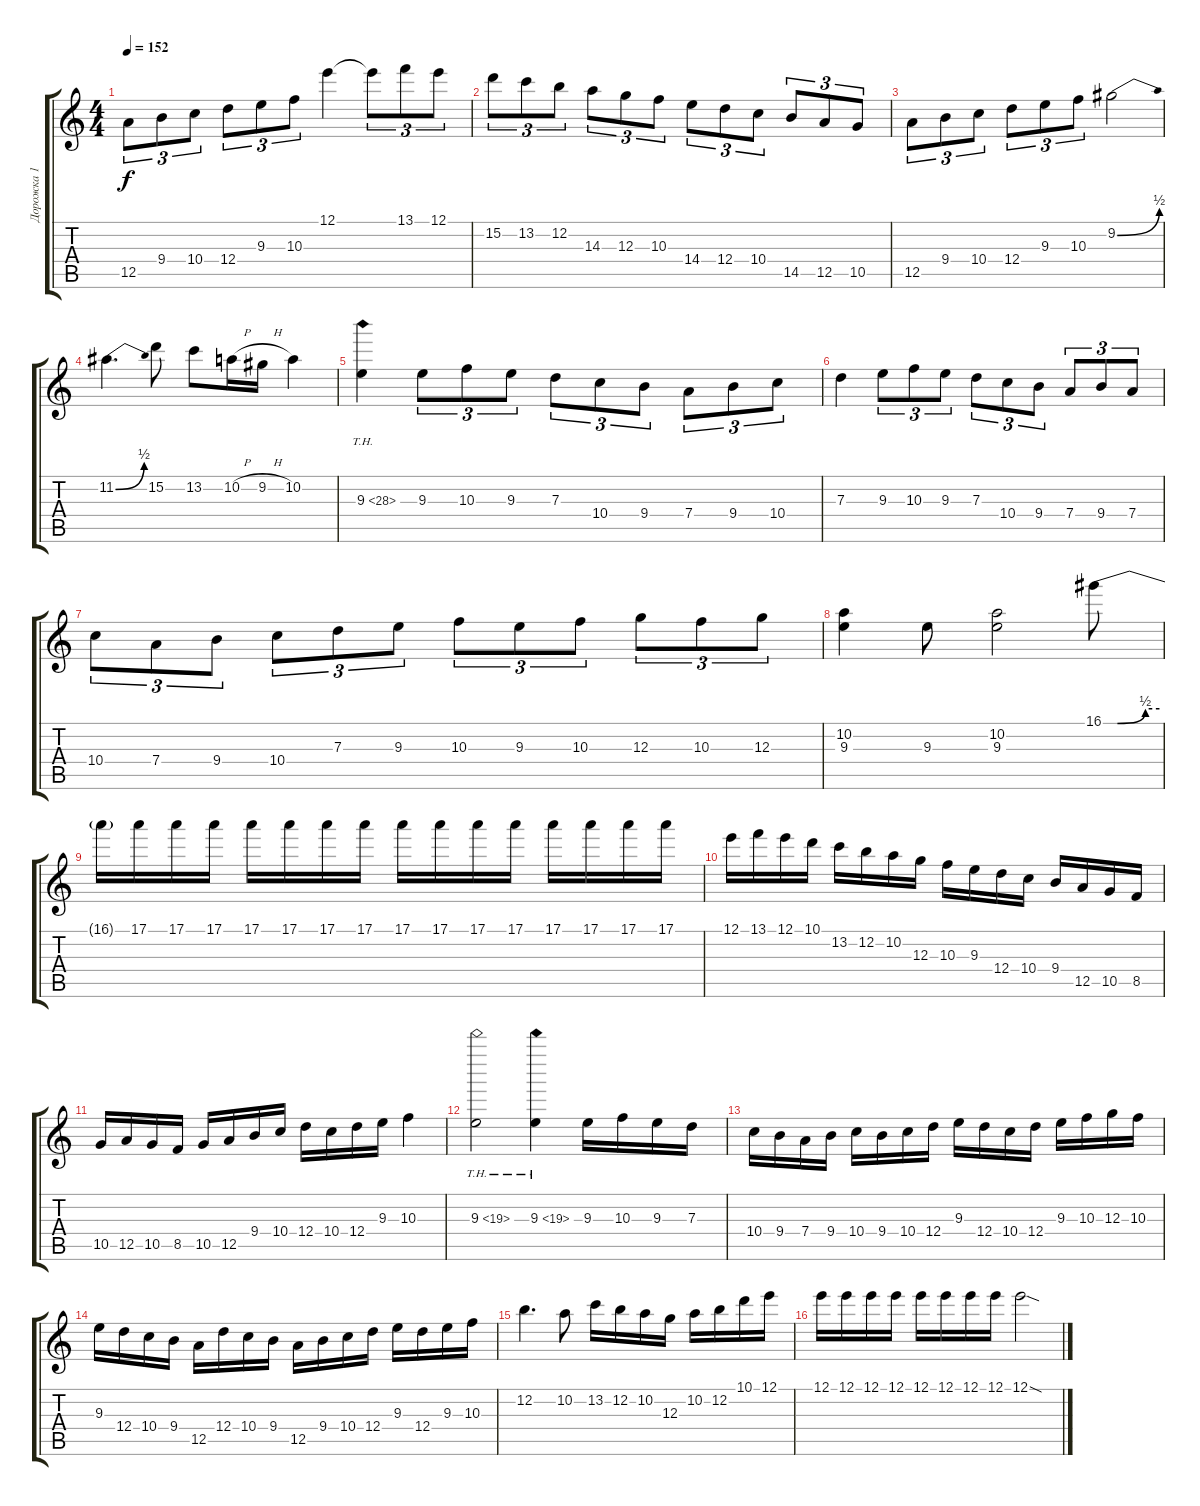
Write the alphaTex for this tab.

\track ("Дорожка 1" "Дорожка 1") {instrument electricguitarclean}
\staff {score tabs}
\tuning (E4 B3 G3 D3 A2 E2) {hide}
\ts (4 4)
\tempo 152
\clef g2
\ks c
12.5.8{tu (3 2) dy f} 9.4.8{tu (3 2)} 10.4.8{tu (3 2)} 12.4.8{tu (3 2)} 9.3.8{tu (3 2)} 10.3.8{tu (3 2)} 12.1.4 12.1{t}.8{tu (3 2)} 13.1.8{tu (3 2)} 12.1.8{tu (3 2)} |
15.2.8{tu (3 2)} 13.2.8{tu (3 2)} 12.2.8{tu (3 2)} 14.3.8{tu (3 2)} 12.3.8{tu (3 2)} 10.3.8{tu (3 2)} 14.4.8{tu (3 2)} 12.4.8{tu (3 2)} 10.4.8{tu (3 2)} 14.5.8{tu (3 2)} 12.5.8{tu (3 2)} 10.5.8{tu (3 2)} |
12.5.8{tu (3 2)} 9.4.8{tu (3 2)} 10.4.8{tu (3 2)} 12.4.8{tu (3 2)} 9.3.8{tu (3 2)} 10.3.8{tu (3 2)} 9.2{be (bend 0 0 60 2)}.2 |
11.2{be (bend 0 0 60 2)}.4{d} 15.2.8 13.2.8 10.2{h}.16 9.2{h}.16 10.2.4 |
9.3{th 19}.4 9.3.8{tu (3 2)} 10.3.8{tu (3 2)} 9.3.8{tu (3 2)} 7.3.8{tu (3 2)} 10.4.8{tu (3 2)} 9.4.8{tu (3 2)} 7.4.8{tu (3 2)} 9.4.8{tu (3 2)} 10.4.8{tu (3 2)} |
7.3.4 9.3.8{tu (3 2)} 10.3.8{tu (3 2)} 9.3.8{tu (3 2)} 7.3.8{tu (3 2)} 10.4.8{tu (3 2)} 9.4.8{tu (3 2)} 7.4.8{tu (3 2)} 9.4.8{tu (3 2)} 7.4.8{tu (3 2)} |
10.4.8{tu (3 2)} 7.4.8{tu (3 2)} 9.4.8{tu (3 2)} 10.4.8{tu (3 2)} 7.3.8{tu (3 2)} 9.3.8{tu (3 2)} 10.3.8{tu (3 2)} 9.3.8{tu (3 2)} 10.3.8{tu (3 2)} 12.3.8{tu (3 2)} 10.3.8{tu (3 2)} 12.3.8{tu (3 2)} |
(10.2 9.3).4 9.3.8 (10.2 9.3).2 16.1{be (custom 0 0 15 0 45 2 60 2)}.8 |
16.1{t}.16 17.1.16 17.1.16 17.1.16 17.1.16 17.1.16 17.1.16 17.1.16 17.1.16 17.1.16 17.1.16 17.1.16 17.1.16 17.1.16 17.1.16 17.1.16 |
12.1.16 13.1.16 12.1.16 10.1.16 13.2.16 12.2.16 10.2.16 12.3.16 10.3.16 9.3.16 12.4.16 10.4.16 9.4.16 12.5.16 10.5.16 8.5.16 |
10.5.16 12.5.16 10.5.16 8.5.16 10.5.16 12.5.16 9.4.16 10.4.16 12.4.16 10.4.16 12.4.16 9.3.16 10.3.4 |
9.3{th 10}.2 9.3{th 10}.4 9.3.16 10.3.16 9.3.16 7.3.16 |
10.4.16 9.4.16 7.4.16 9.4.16 10.4.16 9.4.16 10.4.16 12.4.16 9.3.16 12.4.16 10.4.16 12.4.16 9.3.16 10.3.16 12.3.16 10.3.16 |
9.3.16 12.4.16 10.4.16 9.4.16 12.5.16 12.4.16 10.4.16 9.4.16 12.5.16 9.4.16 10.4.16 12.4.16 9.3.16 12.4.16 9.3.16 10.3.16 |
12.2.4{d} 10.2.8 13.2.16 12.2.16 10.2.16 12.3.16 10.2.16 12.2.16 10.1.16 12.1.16 |
12.1.16 12.1.16 12.1.16 12.1.16 12.1.16 12.1.16 12.1.16 12.1.16 12.1{sod}.2
